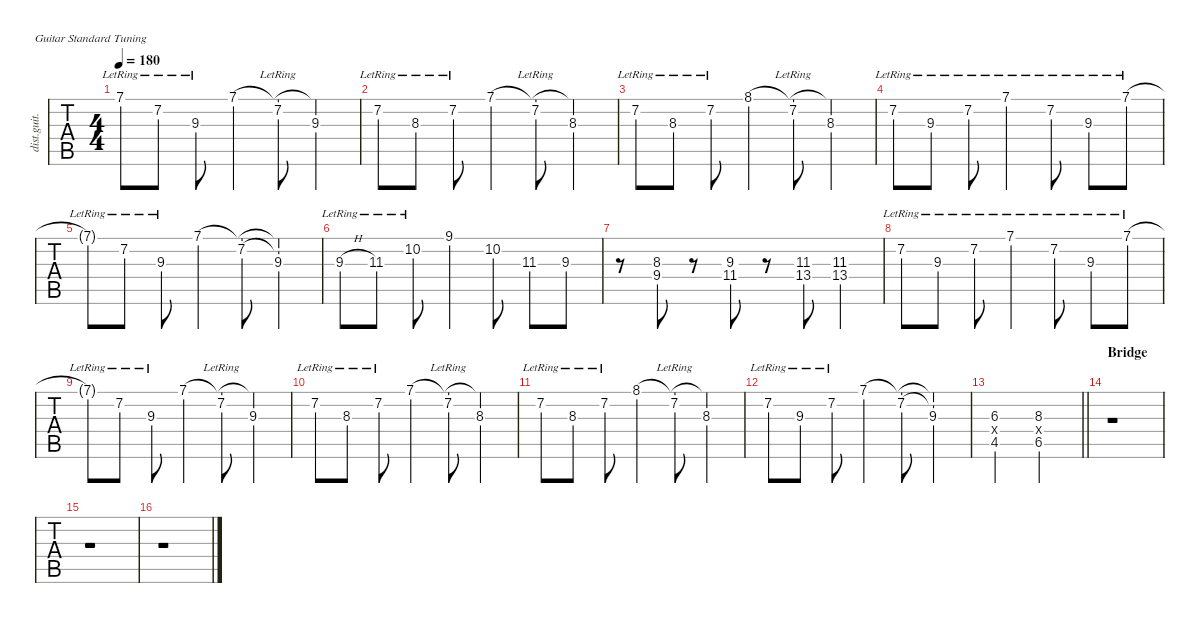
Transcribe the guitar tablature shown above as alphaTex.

\defaultSystemsLayout 4
\hideDynamics
\bracketExtendMode nobrackets
\otherSystemsTrackNameOrientation horizontal
\track ("Gitah!" "dist.guit.") {instrument distortionguitar}
\staff {tabs}
\tuning (E4 B3 G3 D3 A2 E2)
\ts (4 4)
\tempo 180
\clef g2
\ks c
7.1{lr t}.8{dy f} 7.2{lr acc #}.8 9.3{lr}.8 7.1.4 (7.2{lr acc #} 7.1{t}).8 (7.1{t} 9.3).4 |
7.2{lr acc #}.8 8.3{lr acc #}.8 7.2{lr acc #}.8 7.1.4 (7.2{lr acc #} 7.1{t}).8 (7.1{t} 8.3{acc #}).4 |
7.2{lr acc #}.8 8.3{lr acc #}.8 7.2{lr acc #}.8 8.1.4 (7.2{lr acc #} 8.1{t}).8 (8.1{t} 8.3{acc #}).4 |
7.2{lr acc #}.8 9.3{lr}.8 7.2{lr acc #}.8 7.1{lr}.4 7.2{lr acc #}.8 9.3{lr}.8 7.1{lr}.8 |
7.1{lr t}.8 7.2{lr acc #}.8 9.3{lr}.8 7.1.4 (7.2{acc #} 7.1{t}).8 (7.1{t} 7.2{t acc #} 9.3).4 |
9.3{h lr}.8 11.3{lr acc #}.8 10.2{lr}.8 9.1{acc #}.4 10.2.8 11.3{acc #}.8 9.3.8 |
r.8 (8.3{acc #} 9.4).8 r.8 (9.3 11.4{acc #}).8 r.8 (11.3{acc #} 13.4{acc #}).8 (11.3{acc #} 13.4{acc #}).4 |
7.2{lr acc #}.8 9.3{lr}.8 7.2{lr acc #}.8 7.1{lr}.4 7.2{lr acc #}.8 9.3{lr}.8 7.1{lr}.8 |
7.1{lr t}.8 7.2{lr acc #}.8 9.3{lr}.8 7.1.4 (7.2{lr acc #} 7.1{t}).8 (7.1{t} 9.3).4 |
7.2{lr acc #}.8 8.3{lr acc #}.8 7.2{lr acc #}.8 7.1.4 (7.2{lr acc #} 7.1{t}).8 (7.1{t} 8.3{acc #}).4 |
7.2{lr acc #}.8 8.3{lr acc #}.8 7.2{lr acc #}.8 8.1.4 (7.2{lr acc #} 8.1{t}).8 (8.1{t} 8.3{acc #}).4 |
7.2{lr acc #}.8 9.3{lr}.8 7.2{lr acc #}.8 7.1.4 (7.2{acc #} 7.1{t}).8 (7.1{t} 7.2{t acc #} 9.3).4 |
\barLineRight lightlight
(6.3{acc #} 0.4{x} 4.5{acc #}).2 (8.3{acc #} 0.4{x} 6.5{acc #}).2 |
\section ("" "Bridge")
r.1 |
r.1 |
r.1
